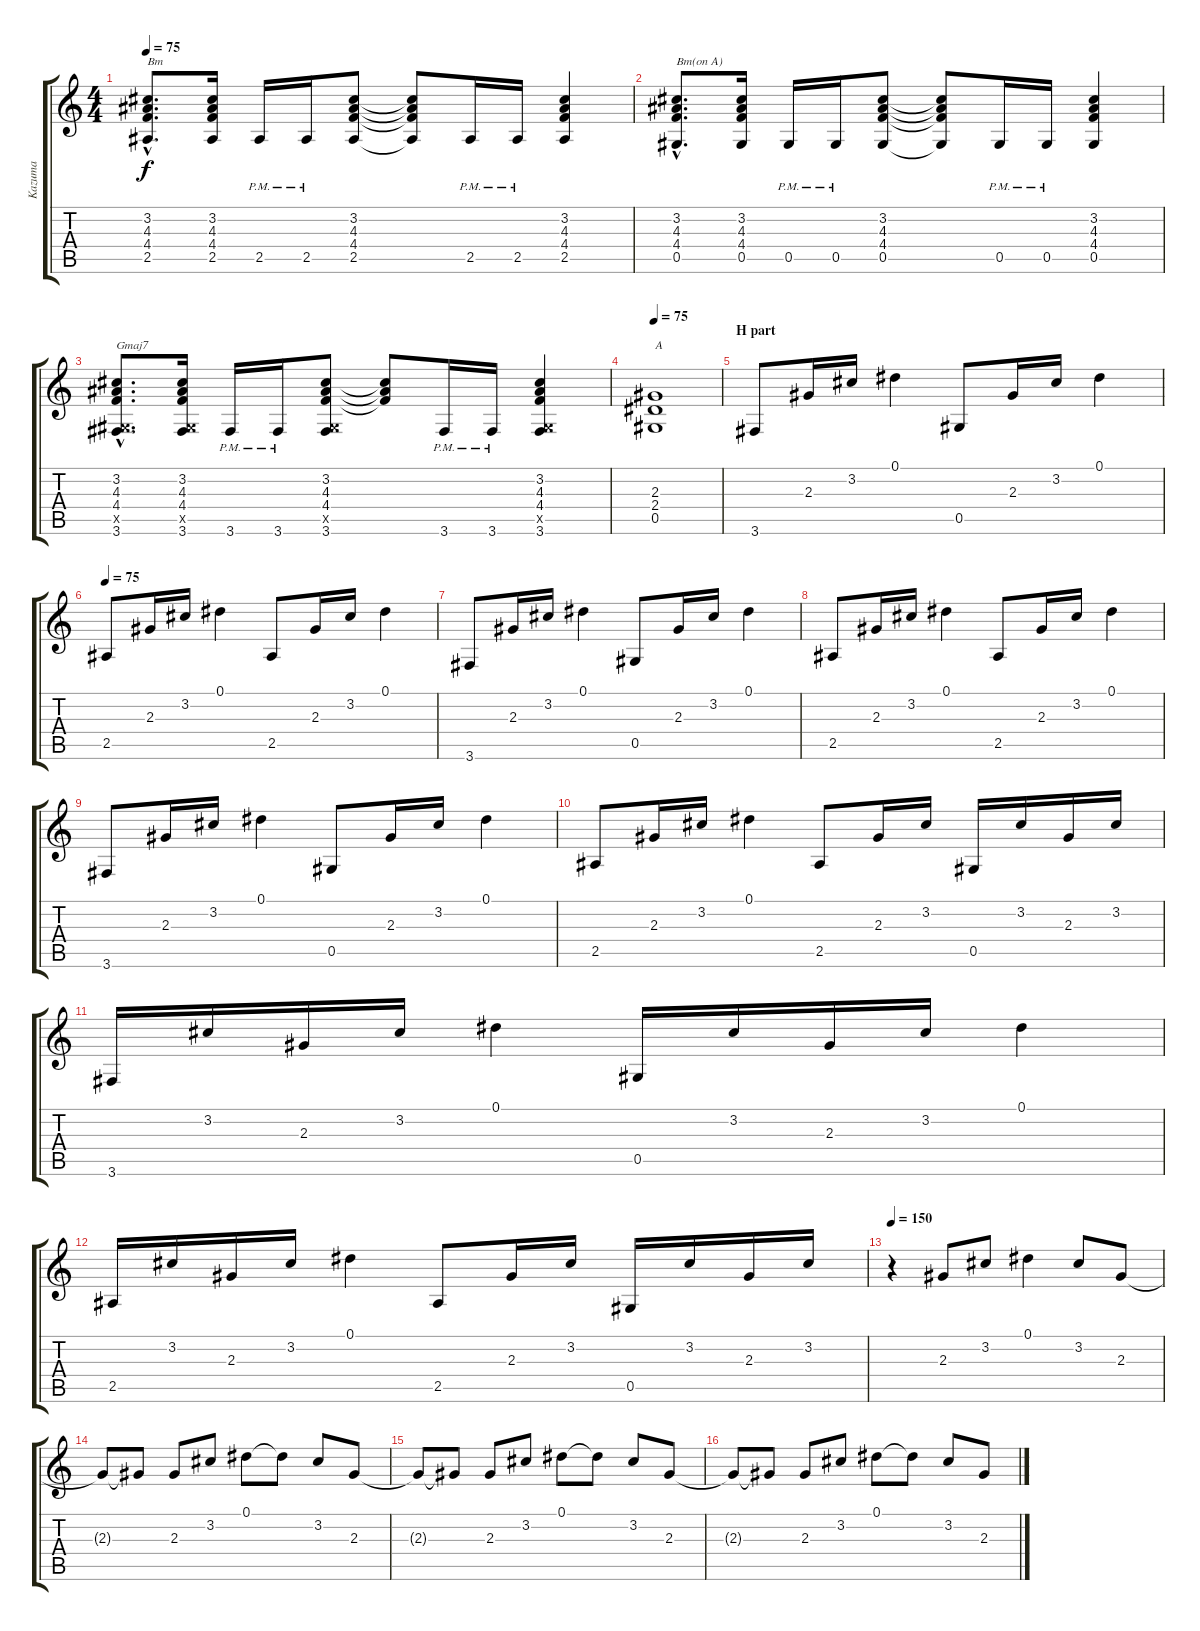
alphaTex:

\track ("Kazuma" "Kazuma") {instrument electricguitarclean}
\staff {score tabs}
\tuning (Eb4 Bb3 Gb3 Db3 Ab2 Eb2) {hide}
\ts (4 4)
\tempo 75
\clef g2
\ks c
(3.2{hac} 4.3{hac} 4.4{hac} 2.5{hac}).8{d txt "Bm" dy f instrument distortionguitar} (3.2 4.3 4.4 2.5).16 2.5{pm}.16 2.5{pm}.16 (3.2 4.3 4.4 2.5).8 (3.2{t} 4.3{t} 4.4{t} 2.5{t}).8 2.5{pm}.16 2.5{pm}.16 (3.2 4.3 4.4 2.5).4 |
(3.2{hac} 4.3{hac} 4.4{hac} 0.5{hac}).8{d txt "Bm(on A)"} (3.2 4.3 4.4 0.5).16 0.5{pm}.16 0.5{pm}.16 (3.2 4.3 4.4 0.5).8 (3.2{t} 4.3{t} 4.4{t} 0.5{t}).8 0.5{pm}.16 0.5{pm}.16 (3.2 4.3 4.4 0.5).4 |
(3.2{hac} 4.3{hac} 4.4{hac} 0.5{hac x} 3.6{hac}).8{d txt "Gmaj7"} (3.2 4.3 4.4 0.5{x} 3.6).16 3.6{pm}.16 3.6{pm}.16 (3.2 4.3 4.4 0.5{x} 3.6).8 (3.2{t} 4.3{t} 4.4{t}).8 3.6{pm}.16 3.6{pm}.16 (3.2 4.3 4.4 0.5{x} 3.6).4 |
\tempo 75
(2.3 2.4 0.5).1{txt "A"} |
\section ("" "H part")
3.6.8{instrument electricguitarclean} 2.3.16 3.2.16 0.1.4 0.5.8 2.3.16 3.2.16 0.1.4 |
\tempo 75
2.5.8 2.3.16 3.2.16 0.1.4 2.5.8 2.3.16 3.2.16 0.1.4 |
3.6.8{instrument electricguitarclean} 2.3.16 3.2.16 0.1.4 0.5.8 2.3.16 3.2.16 0.1.4 |
2.5.8 2.3.16 3.2.16 0.1.4 2.5.8 2.3.16 3.2.16 0.1.4 |
3.6.8 2.3.16 3.2.16 0.1.4 0.5.8 2.3.16 3.2.16 0.1.4 |
2.5.8 2.3.16 3.2.16 0.1.4 2.5.8 2.3.16 3.2.16 0.5.16 3.2.16 2.3.16 3.2.16 |
3.6.16 3.2.16 2.3.16 3.2.16 0.1.4 0.5.16 3.2.16 2.3.16 3.2.16 0.1.4 |
2.5.16 3.2.16 2.3.16 3.2.16 0.1.4 2.5.8 2.3.16 3.2.16 0.5.16 3.2.16 2.3.16 3.2.16 |
\tempo 150
r.4 2.3.8 3.2.8 0.1.4 3.2.8 2.3.8 |
2.3{t}.8 2.3{t}.8 2.3.8 3.2.8 0.1.8 0.1{t}.8 3.2.8 2.3.8 |
2.3{t}.8 2.3{t}.8 2.3.8 3.2.8 0.1.8 0.1{t}.8 3.2.8 2.3.8 |
2.3{t}.8 2.3{t}.8 2.3.8 3.2.8 0.1.8 0.1{t}.8 3.2.8 2.3.8
